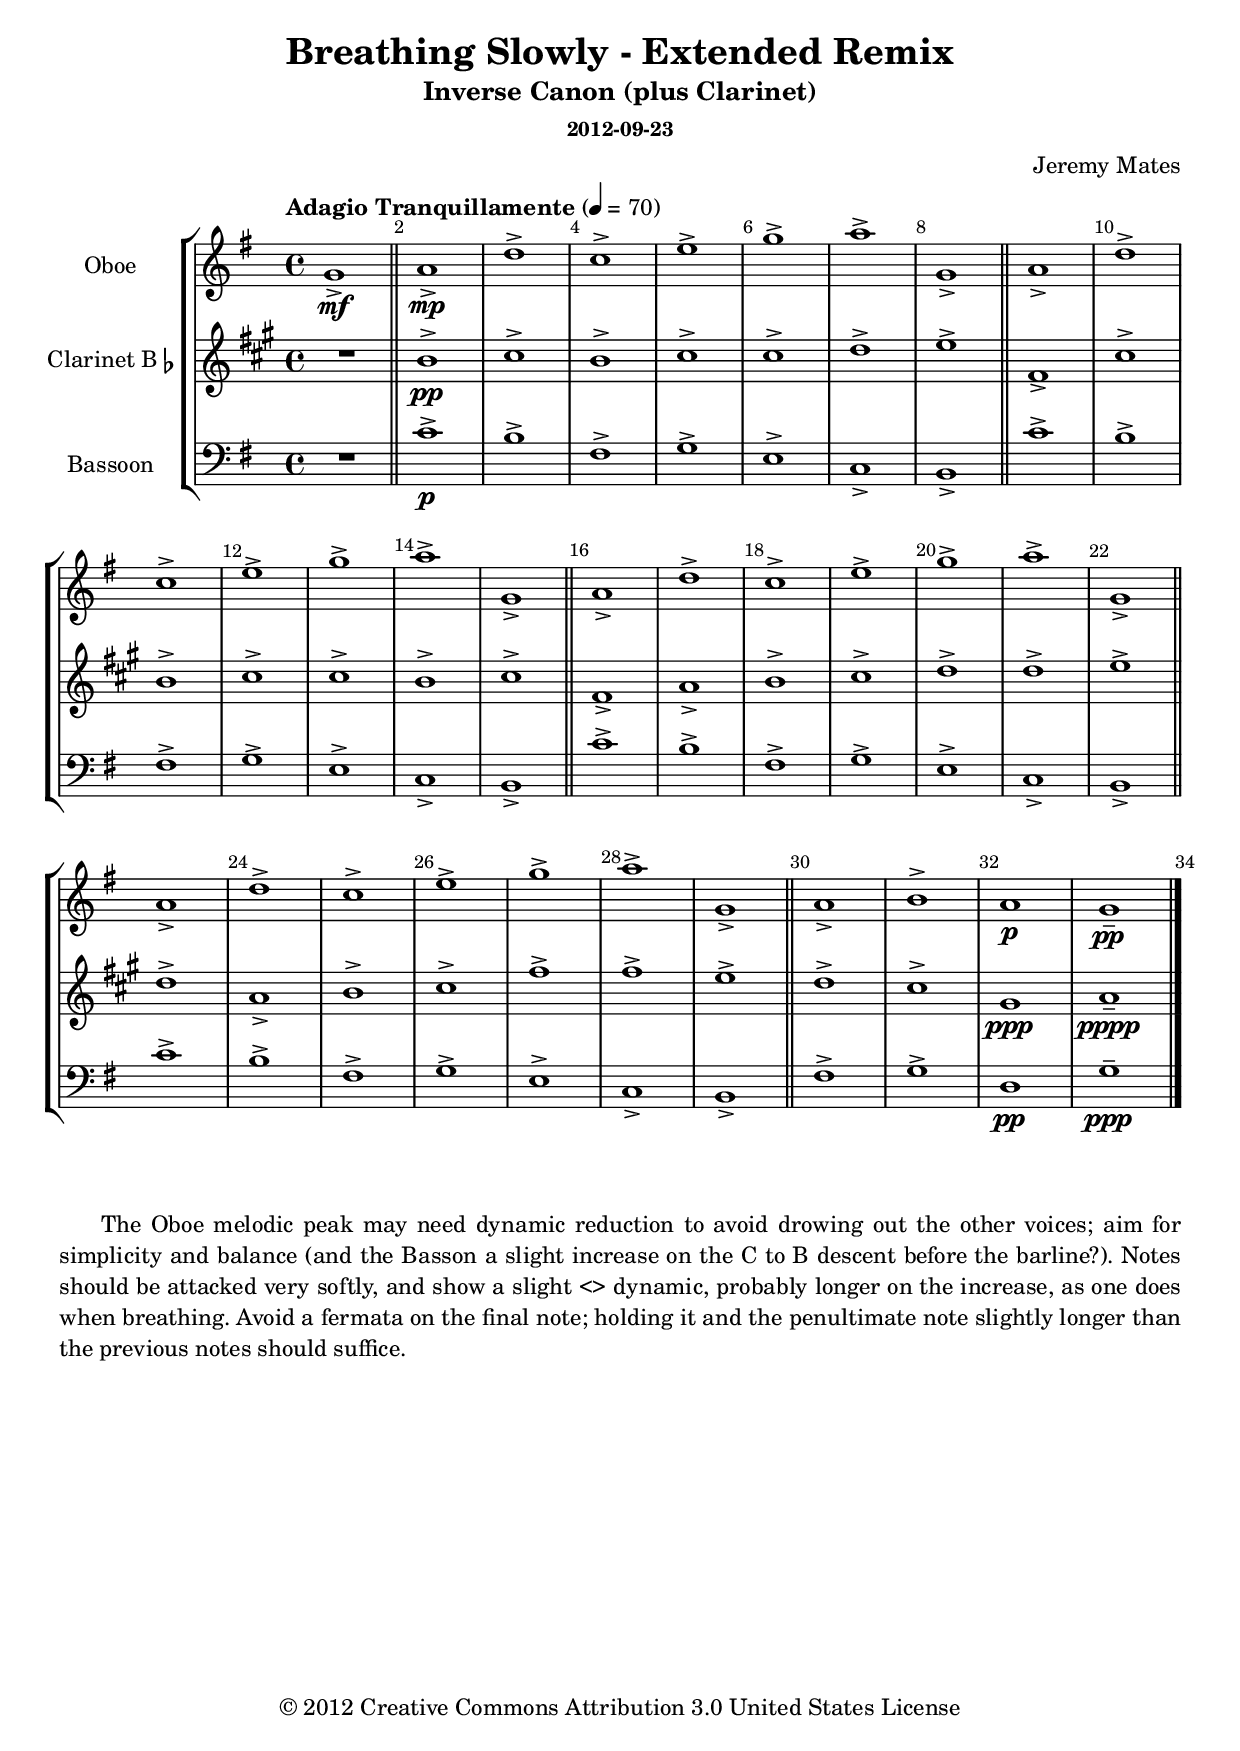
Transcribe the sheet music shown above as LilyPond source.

% LilyPond engraving system - http://www.lilypond.org/
%
% Inverse Canon (plus a Clarinet). Probably too long, compared to the
% shorter version, without redeeming modulation or other interest in the
% middle. However, variations on the shorter version could be made by
% picking different Clarinet lines from this one.

\version "2.16.0"
\include "articulate.ly"

#(define-markup-list-command (paragraph layout props args) (markup-list?) (interpret-markup-list layout props (make-justified-lines-markup-list (cons (make-hspace-markup 4) args))))

\header {
  title       = "Breathing Slowly - Extended Remix"
  subtitle    = "Inverse Canon (plus Clarinet)"
  subsubtitle = "2012-09-23"
  composer    = "Jeremy Mates"
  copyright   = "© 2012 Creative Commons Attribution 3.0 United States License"
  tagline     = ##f
}

keytempoetc = {
  \tempo "Adagio Tranquillamente" 4=70
  \time 4/4
}

voiceone = \relative g' {
  \keytempoetc
  \key g \major
  \clef treble

  g1->\mf
  \bar "||"
  a->\mp d-> c-> e-> g-> a-> g,->
  \bar "||"
  a-> d-> c-> e-> g-> a-> g,->
  \bar "||"
  a-> d-> c-> e-> g-> a-> g,->
  \bar "||"
  a-> d-> c-> e-> g-> a-> g,->

  \bar "||"
  a-> b-> a\p g--\pp
}

voicetwo = \relative c' {
  \keytempoetc
  \key g \major
  \clef bass

  R1
  \bar "||"
  c->\p b-> fis-> g-> e-> c-> b->
  \bar "||"
  c'-> b-> fis-> g-> e-> c-> b->
  \bar "||"
  c'-> b-> fis-> g-> e-> c-> b->
  \bar "||"
  c'-> b-> fis-> g-> e-> c-> b->

  \bar "||"
  fis'-> g-> d\pp g--\ppp
}

voicethree = \relative a' {
  % for Clarinet
  \transposition bes
  \keytempoetc
  \key a \major
  \clef treble

  R1

  \bar "||"
  b1->\pp cis-> b-> cis-> cis-> d-> e->

  \bar "||"
  fis,1-> cis'-> b-> cis-> cis-> b-> cis->

  \bar "||"
  fis,1-> a-> b-> cis-> d-> d-> e->

  \bar "||"
  d1-> a-> b-> cis-> fis-> fis-> e->

  \bar "||"
  d1-> cis-> gis\ppp a--\pppp
}

%                                                                           %
%%%%%%%%%%%%%%%%%%%%%%%%%%%%%%%     Misc.     %%%%%%%%%%%%%%%%%%%%%%%%%%%%%%%
%                                                                           %

upper = {
  \set Staff.instrumentName = #"Oboe"
  \set Staff.midiInstrument = #"oboe"
  \voiceone

  \bar "|."
}

middle = {
  \set Staff.instrumentName = \markup { Clarinet B\flat }
  \set Staff.midiInstrument = #"clarinet"
  \voicethree

  \bar "|."
}

lower = {
  \set Staff.instrumentName = #"Bassoon"
  \set Staff.midiInstrument = #"bassoon"
  \voicetwo

  \bar "|."
}

theblackdots = {
  <<
    \new StaffGroup <<
      \override Score.BarNumber #'break-visibility = #'#(#t #t #t)
      \set Score.barNumberVisibility = #(every-nth-bar-number-visible 2)

      \new Staff = "upper" \upper
      \new Staff = "middle" \middle
      \new Staff = "lower" \lower
    >>
  >>
}

themusic = {
  <<
    \new PianoStaff <<
      \set Score.midiChannelMapping = #'instrument
      \new Staff = "upper" \upper
      \new Staff = "middle" \middle
      \new Staff = "lower" \lower
    >>
  >>
}

\score {
  \theblackdots
  \layout { indent = 2.3\cm }
}
\score {
  \articulate { \themusic }
  \midi { }
}

\markuplist { \vspace #1 \paragraph {
The Oboe melodic peak may need dynamic reduction to avoid drowing out the other voices; aim for simplicity and balance (and the Basson a slight increase on the C to B descent before the barline?). Notes should be attacked very softly, and show a slight <> dynamic, probably longer on the increase, as one does when breathing. Avoid a fermata on the final note; holding it and the penultimate note slightly longer than the previous notes should suffice.
} }
